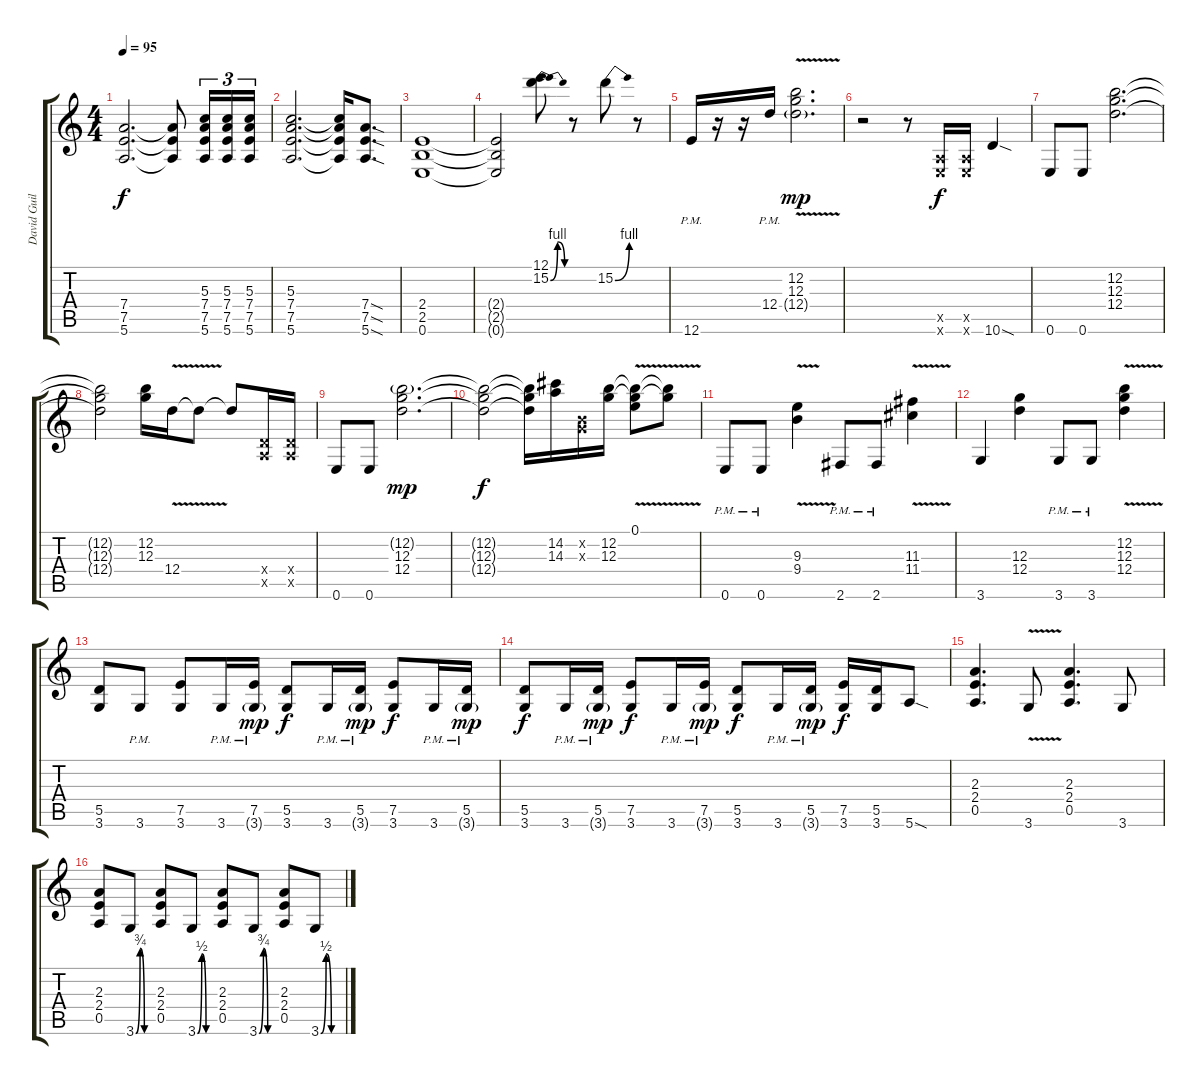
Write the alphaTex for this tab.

\track ("David Guilmour" "David Guil") {instrument distortionguitar}
\staff {score tabs}
\tuning (E4 B3 G3 D3 A2 E2) {hide}
\ts (4 4)
\tempo 95
\clef g2
\ks c
(7.4 7.5 5.6).2{d dy f} (7.4{t} 7.5{t} 5.6{t}).8 (5.3 7.4 7.5 5.6).16{tu (3 2)} (5.3 7.4 7.5 5.6).16{tu (3 2)} (5.3 7.4 7.5 5.6).16{tu (3 2)} |
(5.3 7.4 7.5 5.6).2{d} (5.3{t} 7.4{t} 7.5{t} 5.6{t}).16 (7.4{sod} 7.5{sod} 5.6{sod}).8{d} |
(2.4 2.5 0.6).1 |
(2.4{t} 2.5{t} 0.6{t}).2 (12.1 15.2{be (bendrelease 0 0 15 4 55 4 60 0)}).8{volume 9} r.8 15.2{be (bend 0 0 60 4)}.8 r.8 |
12.6{pm}.16{volume 10} r.16 r.16 12.4{pm}.16 (12.2{v} 12.3{v} 12.4{g}).2{d dy mp} |
r.2 r.8 (0.5{x} 0.6{x}).16{dy f} (0.5{x} 0.6{x}).16 10.6{sod}.4 |
0.6.8 0.6.8 (12.2 12.3 12.4).2{d} |
(12.2{t} 12.3{t} 12.4{t}).2 (12.2 12.3).16 12.4{v}.16 12.4{t}.8 12.4{t}.8 (0.4{x} 0.5{x}).16 (0.4{x} 0.5{x}).16 |
0.6.8 0.6.8 (12.2{g} 12.3 12.4).2{d dy mp} |
(12.2{t} 12.3{t} 12.4{t}).2{dy f} (12.2{t} 12.3{t} 12.4{t}).16 (14.2 14.3).16 (0.2{x} 0.3{x}).16 (12.2 12.3).16 (0.1 12.2{v t} 12.3{v t}).8 (12.2{t} 12.3{t}).8 |
0.6{pm}.8 0.6{pm}.8 (9.3{v} 9.4{v}).4 2.6{pm}.8 2.6{pm}.8 (11.3{v} 11.4{v}).4 |
3.6.4 (12.3 12.4).4 3.6{pm}.8 3.6{pm}.8 (12.2{v} 12.3{v} 12.4{v}).4 |
(5.5 3.6).8 3.6{pm}.8 (7.5 3.6).8 3.6{pm}.16 (7.5{pm} 3.6{g pm}).16{dy mp} (5.5 3.6).8{dy f} 3.6{pm}.16 (5.5{pm} 3.6{g pm}).16{dy mp} (7.5 3.6).8{dy f} 3.6{pm}.16 (5.5{pm} 3.6{g pm}).16{dy mp} |
(5.5 3.6).8{dy f} 3.6{pm}.16 (5.5{pm} 3.6{g pm}).16{dy mp} (7.5 3.6).8{dy f} 3.6{pm}.16 (7.5{pm} 3.6{g pm}).16{dy mp} (5.5 3.6).8{dy f} 3.6{pm}.16 (5.5{pm} 3.6{g pm}).16{dy mp} (7.5 3.6).16{dy f} (5.5 3.6).16 5.6{sod}.8 |
(2.3 2.4 0.5).4{d} 3.6{v}.8 (2.3 2.4 0.5).4{d} 3.6.8 |
(2.3 2.4 0.5).8 3.6{be (custom 0 0 15 3 30 0 60 0)}.8 (2.3 2.4 0.5).8 3.6{be (custom 0 0 15 2 30 0 60 0)}.8 (2.3 2.4 0.5).8 3.6{be (custom 0 0 15 3 30 0 60 0)}.8 (2.3 2.4 0.5).8 3.6{be (custom 0 0 15 2 30 0 60 0)}.8
